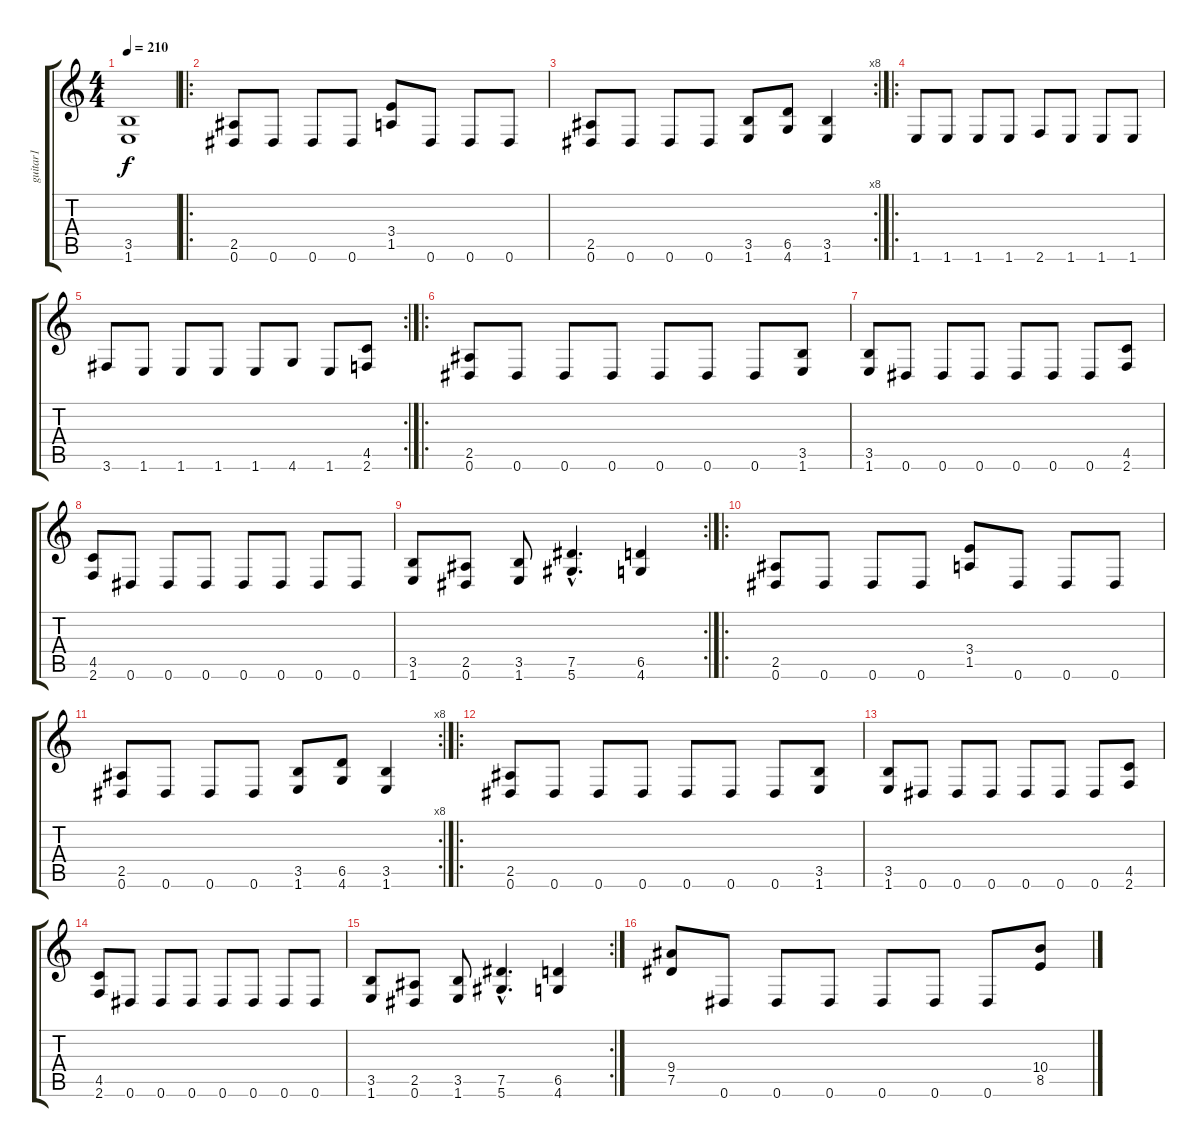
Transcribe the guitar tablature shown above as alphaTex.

\track ("guitar1" "guitar1") {instrument overdrivenguitar}
\staff {score tabs}
\tuning (Eb4 Bb3 Gb3 Db3 Ab2 Eb2) {hide}
\ts (4 4)
\tempo 210
\clef g2
\ks c
(3.5 1.6).1{dy f} |
\ro
(2.5 0.6).8 0.6.8 0.6.8 0.6.8 (3.4 1.5).8 0.6.8 0.6.8 0.6.8 |
\rc 8
(2.5 0.6).8 0.6.8 0.6.8 0.6.8 (3.5 1.6).8 (6.5 4.6).8 (3.5 1.6).4 |
\ro
1.6.8 1.6.8 1.6.8 1.6.8 2.6.8 1.6.8 1.6.8 1.6.8 |
\rc 2
3.6.8 1.6.8 1.6.8 1.6.8 1.6.8 4.6.8 1.6.8 (4.5 2.6).8 |
\ro
(2.5 0.6).8 0.6.8 0.6.8 0.6.8 0.6.8 0.6.8 0.6.8 (3.5 1.6).8 |
(3.5 1.6).8 0.6.8 0.6.8 0.6.8 0.6.8 0.6.8 0.6.8 (4.5 2.6).8 |
(4.5 2.6).8 0.6.8 0.6.8 0.6.8 0.6.8 0.6.8 0.6.8 0.6.8 |
\rc 2
(3.5 1.6).8 (2.5 0.6).8 (3.5 1.6).8 (7.5{hac} 5.6{hac}).4{d} (6.5 4.6).4 |
\ro
(2.5 0.6).8 0.6.8 0.6.8 0.6.8 (3.4 1.5).8 0.6.8 0.6.8 0.6.8 |
\rc 8
(2.5 0.6).8 0.6.8 0.6.8 0.6.8 (3.5 1.6).8 (6.5 4.6).8 (3.5 1.6).4 |
\ro
(2.5 0.6).8 0.6.8 0.6.8 0.6.8 0.6.8 0.6.8 0.6.8 (3.5 1.6).8 |
(3.5 1.6).8 0.6.8 0.6.8 0.6.8 0.6.8 0.6.8 0.6.8 (4.5 2.6).8 |
(4.5 2.6).8 0.6.8 0.6.8 0.6.8 0.6.8 0.6.8 0.6.8 0.6.8 |
\rc 2
(3.5 1.6).8 (2.5 0.6).8 (3.5 1.6).8 (7.5{hac} 5.6{hac}).4{d} (6.5 4.6).4 |
(9.4 7.5).8 0.6.8 0.6.8 0.6.8 0.6.8 0.6.8 0.6.8 (10.4 8.5).8
